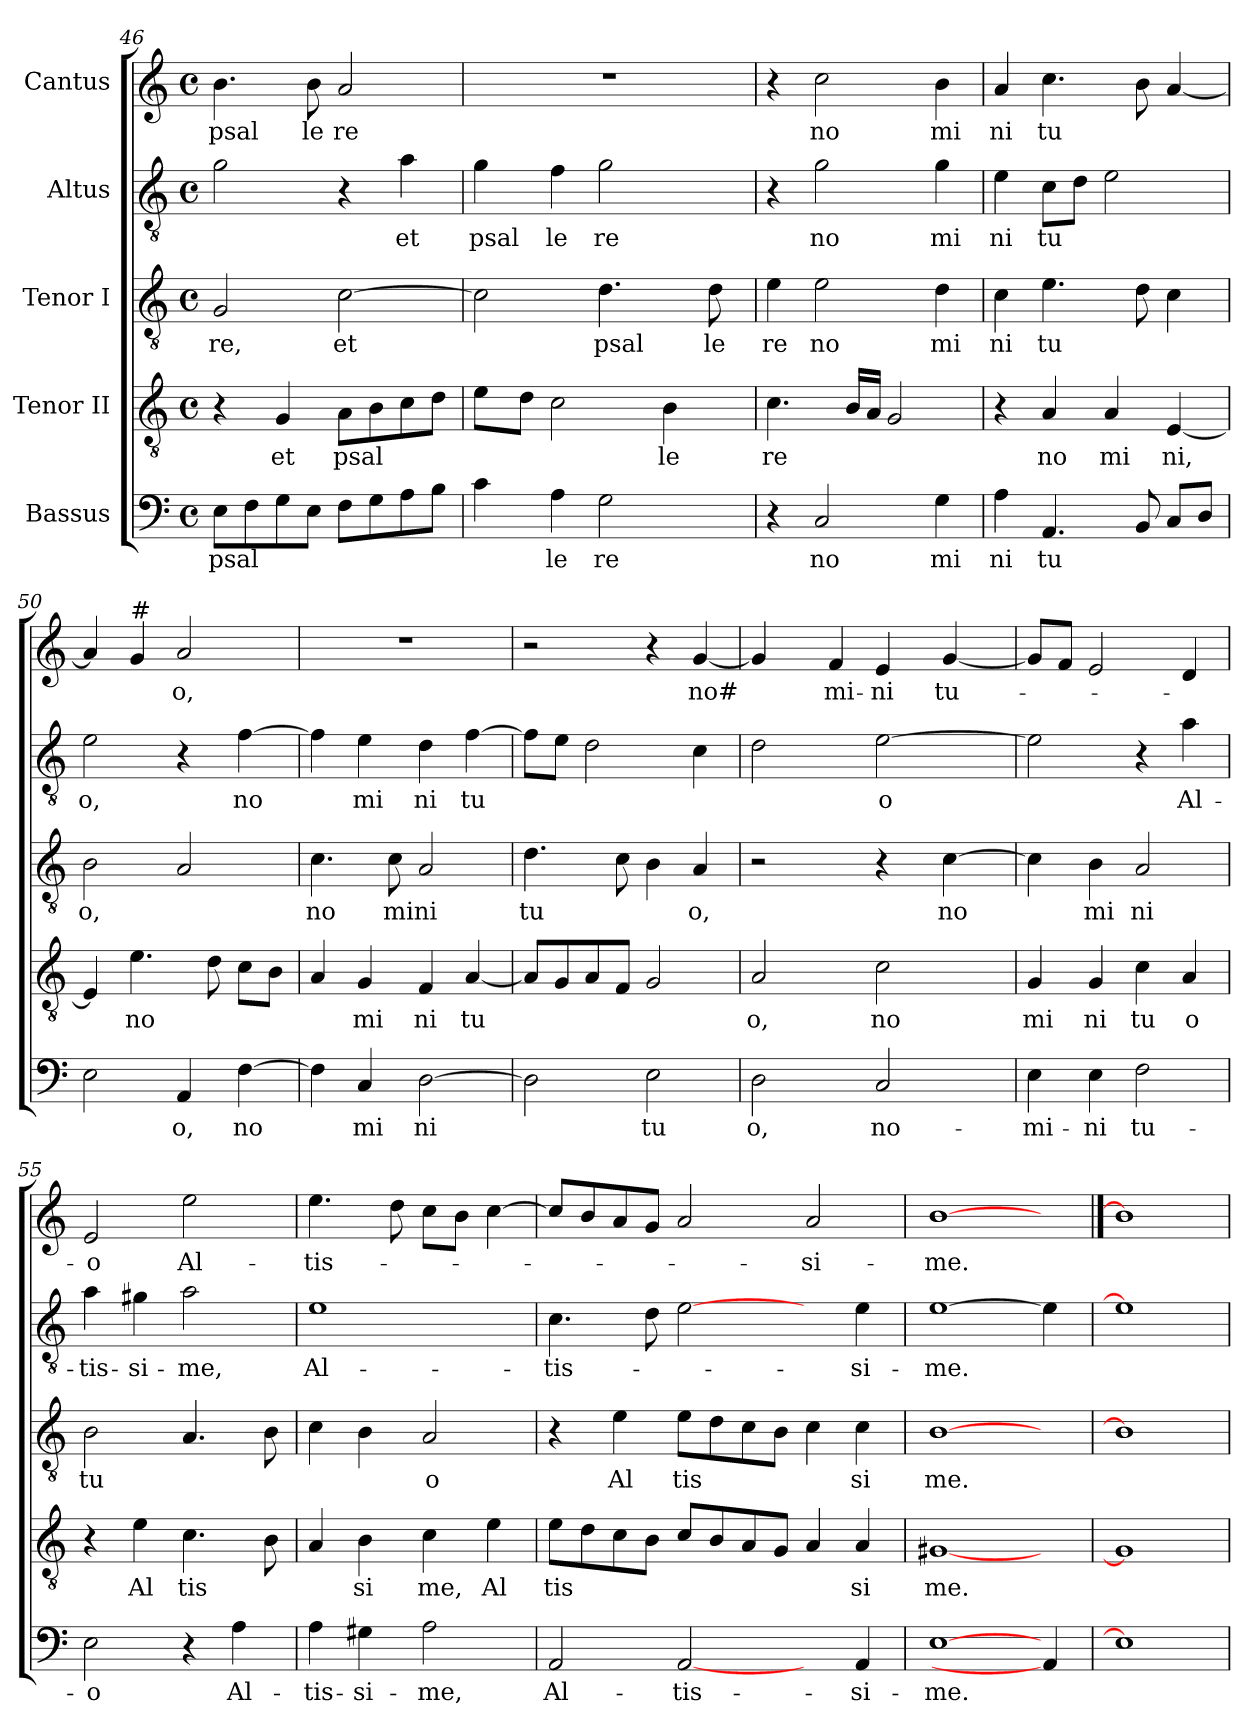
**kern	**text	**kern	**text	**kern	**text	**kern	**text	**kern	**text
*part5	*part5	*part4	*part4	*part3	*part3	*part2	*part2	*part1	*part1
*staff5	*staff5	*staff4	*staff4	*staff3	*staff3	*staff2	*staff2	*staff1	*staff1
*I"Bassus	*	*I"Tenor II	*	*I"Tenor I	*	*I"Altus	*	*I"Cantus	*
*clefF4	*	*clefGv2	*	*clefGv2	*	*clefGv2	*	*clefG2	*
*M4/4	*	*M4/4	*	*M4/4	*	*M4/4	*	*M4/4	*
*met(c)	*	*met(c)	*	*met(c)	*	*met(c)	*	*met(c)	*
=46	=46	=46	=46	=46	=46	=46	=46	=46	=46
!	!LO:LY:b	!	!	!	!LO:LY:b:cj	!	!	!	!LO:LY:b:cj
8E\L	psal	4r	.	2G/	re,	2g\	.	4.b\	psal
8F\	.	.	.	.	.	.	.	.	.
!	!	!	!LO:LY:b:cj	!	!	!	!	!	!
8G\	.	4G/	et	.	.	.	.	.	.
!	!	!	!	!	!	!	!	!	!LO:LY:b:cj
8E\J	.	.	.	.	.	.	.	8b\	le
!	!	!	!LO:LY:b	!	!LO:LY:b:cj	!	!	!	!LO:LY:b:cj
8F\L	.	8A\L	psal	[<2c\	et	4r	.	2a/	re
8G\	.	8B\	.	.	.	.	.	.	.
!	!	!	!	!	!	!	!LO:LY:b:cj	!	!
8A\	.	8c\	.	.	.	4a\	et	.	.
8B\J	.	8d\J	.	.	.	.	.	.	.
!!LO:LB:g=z
=47	=47	=47	=47	=47	=47	=47	=47	=47	=47
!	!	!	!	!	!	!	!LO:LY:b:cj	!	!
*^	*	*^	*	*	*	*	*	*	*
4c\	32.ryy	.	8e\L	64ryy	.	2c\]	.	4g\	psal	1r	.
.	.	.	.	2ryy	.	.	.	.	.	.	.
.	2ryy	.	.	.	.	.	.	.	.	.	.
.	.	.	8d\J	.	.	.	.	.	.	.	.
!	!	!LO:LY:b:cj	!	!	!	!	!	!	!LO:LY:b:cj	!	!
4A\	.	le	2c\	.	.	.	.	4f\	le	.	.
!	!	!LO:LY:b:cj	!	!	!	!	!LO:LY:b:cj	!	!LO:LY:b:cj	!	!
2G\	.	re	.	.	.	4.d\	psal	2g\	re	.	.
.	.	.	.	4ryy	.	.	.	.	.	.	.
.	4ryy	.	.	.	.	.	.	.	.	.	.
!	!	!	!	!	!LO:LY:b:cj	!	!	!	!	!	!
.	.	.	4B\	.	le	.	.	.	.	.	.
.	.	.	.	8...ryy	.	.	.	.	.	.	.
.	8ryy	.	.	.	.	.	.	.	.	.	.
!	!	!	!	!	!	!	!LO:LY:b:cj	!	!	!	!
.	.	.	.	.	.	8d\	le	.	.	.	.
.	16ryy	.	.	.	.	.	.	.	.	.	.
.	64ryy	.	.	.	.	.	.	.	.	.	.
=48	=48	=48	=48	=48	=48	=48	=48	=48	=48	=48	=48
!	!	!	!	!	!LO:LY:b:cj	!	!LO:LY:b:cj	!	!	!	!
*v	*v	*	*	*	*	*	*	*	*	*	*
*	*	*v	*v	*	*	*	*	*	*	*
4r	.	4.c\	re	4e\	re	4r	.	4r	.
!	!LO:LY:b:cj	!	!	!	!LO:LY:b:cj	!	!LO:LY:b:cj	!	!LO:LY:b:cj
2C/	no	.	.	2e\	no	2g\	no	2cc\	no
.	.	16B/L	.	.	.	.	.	.	.
.	.	16A/J	.	.	.	.	.	.	.
.	.	2G/	.	.	.	.	.	.	.
!	!LO:LY:b:cj	!	!	!	!LO:LY:b:cj	!	!LO:LY:b:cj	!	!LO:LY:b:cj
4G\	mi	.	.	4d\	mi	4g\	mi	4b\	mi
=49	=49	=49	=49	=49	=49	=49	=49	=49	=49
!	!LO:LY:b:cj	!	!	!	!LO:LY:b:cj	!	!LO:LY:b:cj	!	!LO:LY:b:cj
4A\	ni	4r	.	4c\	ni	4e\	ni	4a/	ni
!	!LO:LY:b:cj	!	!LO:LY:b:cj	!	!LO:LY:b:cj	!	!LO:LY:b:cj	!	!LO:LY:b:cj
4.AA/	tu	4A/	no	4.e\	tu	8c\L	tu	4.cc\	tu
.	.	.	.	.	.	8d\J	.	.	.
!	!	!	!LO:LY:b:cj	!	!	!	!	!	!
.	.	4A/	mi	.	.	2e\	.	.	.
8BB/	.	.	.	8d\	.	.	.	8b\	.
!	!	!	!LO:LY:b	!	!	!	!	!	!
8C/L	.	[<4E/	ni,	4c\	.	.	.	[<4a/	.
8D/J	.	.	.	.	.	.	.	.	.
=50	=50	=50	=50	=50	=50	=50	=50	=50	=50
!	!	!	!	!	!LO:LY:b:cj	!	!LO:LY:b:cj	!	!
2E\	.	4E/]	.	2B\	o,	2e\	o,	4a/]	.
!	!	!	!	!	!	!	!	!LO:TX:a:t=#	!
!	!	!	!LO:LY:b:cj	!	!	!	!	!	!
.	.	4.e\	no	.	.	.	.	4g/	.
!	!LO:LY:b:cj	!	!	!	!	!	!	!	!LO:LY:b:cj
4AA/	o,	.	.	2A/	.	4r	.	2a/	o,
.	.	8d\	.	.	.	.	.	.	.
!	!LO:LY:b:cj	!	!	!	!	!	!LO:LY:b:cj	!	!
[>4F\	no	8c\L	.	.	.	[>4f\	no	.	.
.	.	8B\J	.	.	.	.	.	.	.
=51	=51	=51	=51	=51	=51	=51	=51	=51	=51
!	!	!	!	!	!LO:LY:b:cj	!	!	!	!
4F\]	.	4A/	.	4.c\	no	4f\]	.	1r	.
!	!LO:LY:b:cj	!	!LO:LY:b:cj	!	!	!	!LO:LY:b:cj	!	!
4C/	mi	4G/	mi	.	.	4e\	mi	.	.
!	!	!	!	!	!LO:LY:b:cj	!	!	!	!
.	.	.	.	8c\	mini	.	.	.	.
!	!LO:LY:b:cj	!	!LO:LY:b:cj	!	!	!	!LO:LY:b:cj	!	!
[>2D\	ni	4F/	ni	2A/	.	4d\	ni	.	.
!	!	!	!LO:LY:b:cj	!	!	!	!LO:LY:b:cj	!	!
.	.	[<4A/	tu	.	.	[>4f\	tu	.	.
=52	=52	=52	=52	=52	=52	=52	=52	=52	=52
!	!	!	!	!	!LO:LY:b:cj	!	!	!	!
2D\]	.	8A/L]	.	4.d\	tu	8f\L]	.	2r	.
.	.	8G/	.	.	.	8e\J	.	.	.
.	.	8A/	.	.	.	2d\	.	.	.
.	.	8F/J	.	8c\	.	.	.	.	.
!	!LO:LY:b:cj	!	!	!	!	!	!	!	!
2E\	tu	2G/	.	4B\	.	.	.	4r	.
!	!	!	!	!	!LO:LY:b:cj	!	!	!	!LO:LY:b:cj
.	.	.	.	4A/	o,	4c\	.	[>4g/	no#
!!LO:LB:g=z
=53	=53	=53	=53	=53	=53	=53	=53	=53	=53
!	!LO:LY:b:cj	!	!LO:LY:b:cj	!	!	!	!	!	!
*	*	*	*	*	*	*^	*	*^	*
2D\	o,	2A/	o,	2r	.	2d\	8ryy	.	4g/]	64ryy	.
.	.	.	.	.	.	.	.	.	.	2ryy	.
.	.	.	.	.	.	.	32.ryy	.	.	.	.
.	.	.	.	.	.	.	2ryy	.	.	.	.
!	!	!	!	!	!	!	!	!	!	!	!LO:LY:b:cj
.	.	.	.	.	.	.	.	.	4f/	.	mi-
!	!LO:LY:b:cj	!	!LO:LY:b:cj	!	!	!	!	!LO:LY:b:cj	!	!	!LO:LY:b:cj
2C/	no-	2c\	no	4r	.	[>2e\	.	o	4e/	.	-ni
.	.	.	.	.	.	.	.	.	.	4ryy	.
.	.	.	.	.	.	.	4ryy	.	.	.	.
!	!	!	!	!	!LO:LY:b:cj	!	!	!	!	!	!LO:LY:b:cj
.	.	.	.	[>4c\	no	.	.	.	[<4g/	.	tu-
.	.	.	.	.	.	.	.	.	.	8...ryy	.
.	.	.	.	.	.	.	16ryy	.	.	.	.
.	.	.	.	.	.	.	64ryy	.	.	.	.
=54	=54	=54	=54	=54	=54	=54	=54	=54	=54	=54	=54
!	!LO:LY:b:cj	!	!LO:LY:b:cj	!	!	!	!	!	!	!	!
*	*	*	*	*	*	*v	*v	*	*	*	*
*	*	*	*	*	*	*	*	*v	*v	*
4E\	-mi-	4G/	mi	4c\]	.	2e\]	.	8g/L]	.
.	.	.	.	.	.	.	.	8f/J	.
!	!LO:LY:b:cj	!	!LO:LY:b:cj	!	!LO:LY:b:cj	!	!	!	!
4E\	-ni	4G/	ni	4B\	mi	.	.	2e/	.
!	!LO:LY:b:cj	!	!LO:LY:b:cj	!	!LO:LY:b:cj	!	!	!	!
2F\	tu-	4c\	tu	2A/	ni	4r	.	.	.
!	!	!	!LO:LY:b:cj	!	!	!	!LO:LY:b:cj	!	!
.	.	4A/	o	.	.	4a\	Al-	4d/	.
=55	=55	=55	=55	=55	=55	=55	=55	=55	=55
!	!LO:LY:b:cj	!	!	!	!LO:LY:b:cj	!	!LO:LY:b:cj	!	!LO:LY:b:cj
2E\	-o	4r	.	2B\	tu	4a\	-tis-	2e/	-o
!	!	!	!LO:LY:b:cj	!	!	!	!LO:LY:b:cj	!	!
.	.	4e\	Al	.	.	4g#X\	-si-	.	.
!	!	!	!LO:LY:b	!	!	!	!LO:LY:b:cj	!	!LO:LY:b:cj
4r	.	4.c\	tis	4.A/	.	2a\	-me,	2ee\	Al-
!	!LO:LY:b:cj	!	!	!	!	!	!	!	!
4A\	Al-	.	.	.	.	.	.	.	.
.	.	8B\	.	8B\	.	.	.	.	.
=56	=56	=56	=56	=56	=56	=56	=56	=56	=56
!	!LO:LY:b:cj	!	!	!	!	!	!LO:LY:b:cj	!	!LO:LY:b
4A\	-tis-	4A/	.	4c\	.	1e	Al-	4.ee\	-tis-
!	!LO:LY:b:cj	!	!LO:LY:b:cj	!	!	!	!	!	!
4G#X\	-si-	4B\	si	4B\	.	.	.	.	.
.	.	.	.	.	.	.	.	8dd\	.
!	!LO:LY:b:cj	!	!LO:LY:b:cj	!	!LO:LY:b:cj	!	!	!	!
2A\	-me,	4c\	me,	2A/	o	.	.	8cc\L	.
.	.	.	.	.	.	.	.	8b\J	.
!	!	!	!LO:LY:b:cj	!	!	!	!	!	!
.	.	4e\	Al	.	.	.	.	[>4cc\	.
=57	=57	=57	=57	=57	=57	=57	=57	=57	=57
!	!LO:LY:b:cj	!	!LO:LY:b	!	!	!	!LO:LY:b	!	!
2AA/	Al-	8e\L	tis	4r	.	4.c\	-tis-	8cc/L]	.
.	.	8d\	.	.	.	.	.	8b/	.
!	!	!	!	!	!LO:LY:b:cj	!	!	!	!
.	.	8c\	.	4e\	Al	.	.	8a/	.
.	.	8B\J	.	.	.	8d\	.	8g/J	.
!	!LO:LY:b:cj	!	!	!	!LO:LY:b	!	!	!	!
[2AA/	-tis-	8c/L	.	8e\L	tis	[2e\	.	2a/	.
.	.	8B/	.	8d\	.	.	.	.	.
.	.	8A/	.	8c\	.	.	.	.	.
.	.	8G/J	.	8B\J	.	.	.	.	.
!	!	!	!	!	!	!	!	!	!LO:LY:b:cj
4ryy	.	4A/	.	4c\	.	4ryy	.	2a/	-si-
!	!LO:LY:b:cj	!	!LO:LY:b:cj	!	!LO:LY:b:cj	!	!LO:LY:b:cj	!	!
4AA/	-si-	4A/	si	4c\	si	4e\	-si-	.	.
=58	=58	=58	=58	=58	=58	=58	=58	=58	=58
!	!LO:LY:b:cj	!	!LO:LY:b:cj	!	!LO:LY:b:cj	!	!LO:LY:b:cj	!	!LO:LY:b:cj
[1E	-me.	[1G#X	me.	[1B	me.	[1e	-me.	[1b	-me.
4AA/]	.	4ryy	.	4ryy	.	4e\]	.	4ryy	.
=59	==59	=59	==59	=59	==59	=59	==59	==59	==59
1E]	.	1G#]	.	1B]	.	1e]	.	1b]	.
=	=	=	=	=	=	=	=	=	=
*-	*-	*-	*-	*-	*-	*-	*-	*-	*-
